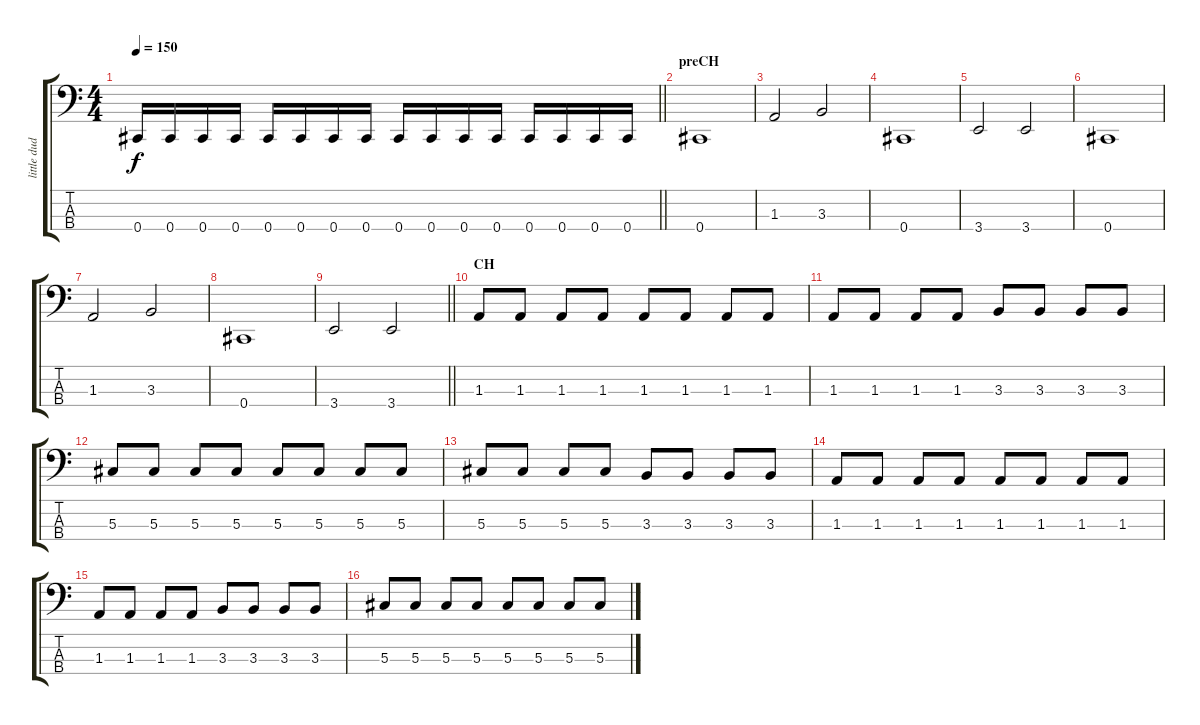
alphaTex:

\track ("little dude" "little dud") {instrument electricbassfinger}
\staff {score tabs}
\tuning (Gb2 Db2 Ab1 Db1) {hide}
\ts (4 4)
\tempo 150
\clef f4
\barLineRight lightlight
\ks c
0.4.16{dy f} 0.4.16 0.4.16 0.4.16 0.4.16 0.4.16 0.4.16 0.4.16 0.4.16 0.4.16 0.4.16 0.4.16 0.4.16 0.4.16 0.4.16 0.4.16 |
\section ("" "preCH")
0.4.1 |
1.3.2 3.3.2 |
0.4.1 |
3.4.2 3.4.2 |
0.4.1 |
1.3.2 3.3.2 |
0.4.1 |
\barLineRight lightlight
3.4.2 3.4.2 |
\section ("" "CH")
1.3.8 1.3.8 1.3.8 1.3.8 1.3.8 1.3.8 1.3.8 1.3.8 |
1.3.8 1.3.8 1.3.8 1.3.8 3.3.8 3.3.8 3.3.8 3.3.8 |
5.3.8 5.3.8 5.3.8 5.3.8 5.3.8 5.3.8 5.3.8 5.3.8 |
5.3.8 5.3.8 5.3.8 5.3.8 3.3.8 3.3.8 3.3.8 3.3.8 |
1.3.8 1.3.8 1.3.8 1.3.8 1.3.8 1.3.8 1.3.8 1.3.8 |
1.3.8 1.3.8 1.3.8 1.3.8 3.3.8 3.3.8 3.3.8 3.3.8 |
5.3.8 5.3.8 5.3.8 5.3.8 5.3.8 5.3.8 5.3.8 5.3.8
